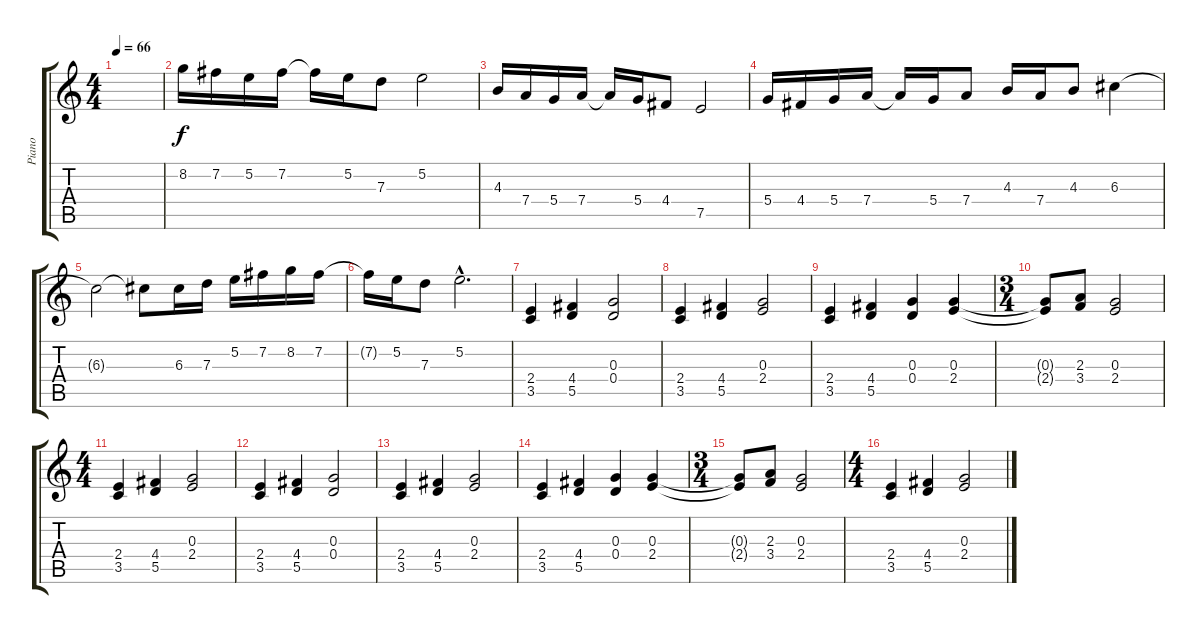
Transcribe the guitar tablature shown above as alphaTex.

\track ("Piano" "Piano") {instrument acousticgrandpiano}
\staff {score tabs}
\tuning (E5 B4 G4 D4 A3 E3) {hide}
\ts (4 4)
\tempo 66
\clef g2
\ks c
|
8.2.16 7.2.16 5.2.16 7.2.16 7.2{t}.16 5.2.16 7.3.8 5.2.2 |
4.3.16 7.4.16 5.4.16 7.4.16 7.4{t}.16 5.4.16 4.4.8 7.5.2 |
5.4.16 4.4.16 5.4.16 7.4.16 7.4{t}.16 5.4.16 7.4.8 4.3.16 7.4.16 4.3.8 6.3.4 |
6.3{t}.2 6.3{t}.8 6.3.16 7.3.16 5.2.16 7.2.16 8.2.16 7.2.16 |
7.2{t}.16 5.2.16 7.3.8 5.2{hac}.2{d} |
(2.4 3.5).4 (4.4 5.5).4 (0.3 0.4).2 |
(2.4 3.5).4 (4.4 5.5).4 (0.3 2.4).2 |
(2.4 3.5).4 (4.4 5.5).4 (0.3 0.4).4 (0.3 2.4).4 |
\ts (3 4)
(0.3{t} 2.4{t}).8 (2.3 3.4).8 (0.3 2.4).2 |
\ts (4 4)
(2.4 3.5).4 (4.4 5.5).4 (0.3 2.4).2 |
(2.4 3.5).4 (4.4 5.5).4 (0.3 0.4).2 |
(2.4 3.5).4 (4.4 5.5).4 (0.3 2.4).2 |
(2.4 3.5).4 (4.4 5.5).4 (0.3 0.4).4 (0.3 2.4).4 |
\ts (3 4)
(0.3{t} 2.4{t}).8 (2.3 3.4).8 (0.3 2.4).2 |
\ts (4 4)
(2.4 3.5).4 (4.4 5.5).4 (0.3 2.4).2
